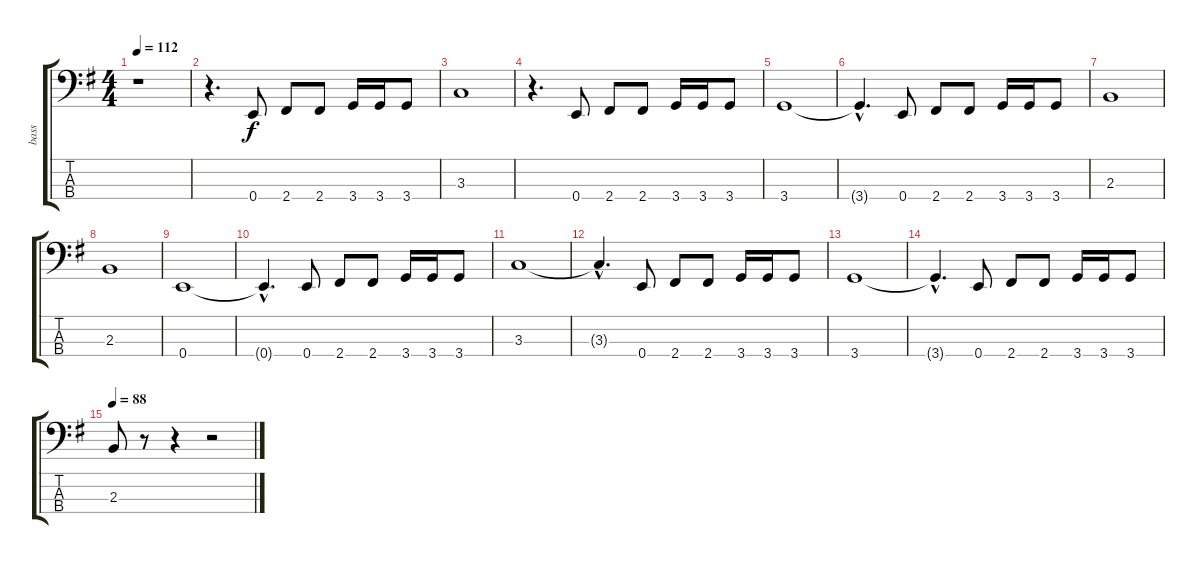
\track ("bass" "bass") {instrument electricbassfinger}
\staff {score tabs}
\tuning (G2 D2 A1 E1) {hide}
\ts (4 4)
\tempo 112
\clef f4
\ks g
r.1{dy f} |
r.4{d} 0.4.8 2.4.8 2.4.8 3.4.16 3.4.16 3.4.8 |
3.3.1 |
r.4{d} 0.4.8 2.4.8 2.4.8 3.4.16 3.4.16 3.4.8 |
3.4.1 |
3.4{hac t}.4{d} 0.4.8 2.4.8 2.4.8 3.4.16 3.4.16 3.4.8 |
2.3.1 |
2.3.1 |
0.4.1 |
0.4{hac t}.4{d} 0.4.8 2.4.8 2.4.8 3.4.16 3.4.16 3.4.8 |
3.3.1 |
3.3{hac t}.4{d} 0.4.8 2.4.8 2.4.8 3.4.16 3.4.16 3.4.8 |
3.4.1 |
3.4{hac t}.4{d} 0.4.8 2.4.8 2.4.8 3.4.16 3.4.16 3.4.8 |
\tempo 88
2.3.8 r.8 r.4 r.2
